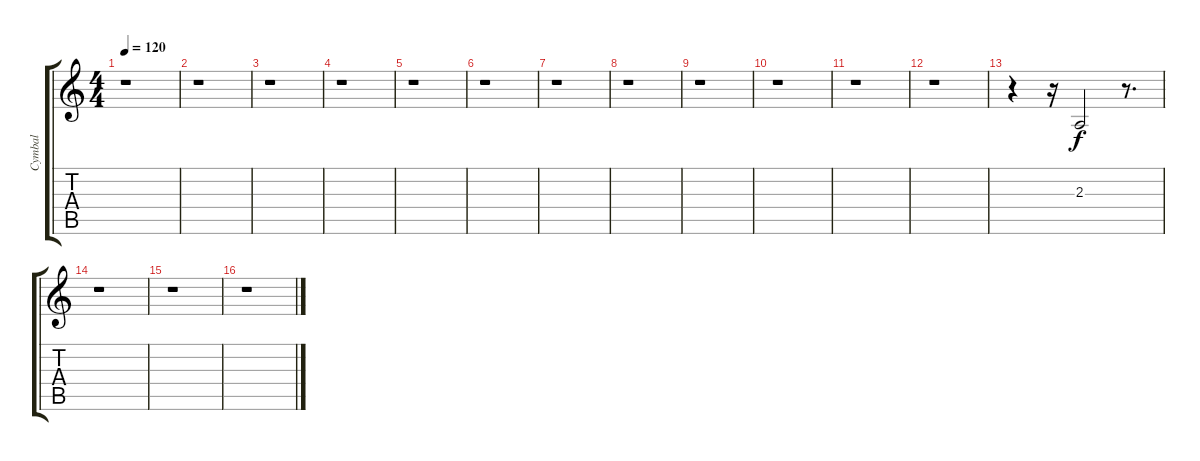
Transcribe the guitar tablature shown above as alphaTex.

\track ("Cymbal" "Cymbal") {instrument reversecymbal}
\staff {score tabs}
\tuning (E4 B3 G3 D3 A2 E2) {hide}
\ts (4 4)
\tempo 120
\clef g2
\ks c
r.1{dy f} |
r.1 |
r.1 |
r.1 |
r.1 |
r.1 |
r.1 |
r.1 |
r.1 |
r.1 |
r.1 |
r.1 |
r.4 r.16 2.3.2 r.8{d} |
r.1 |
r.1 |
r.1
